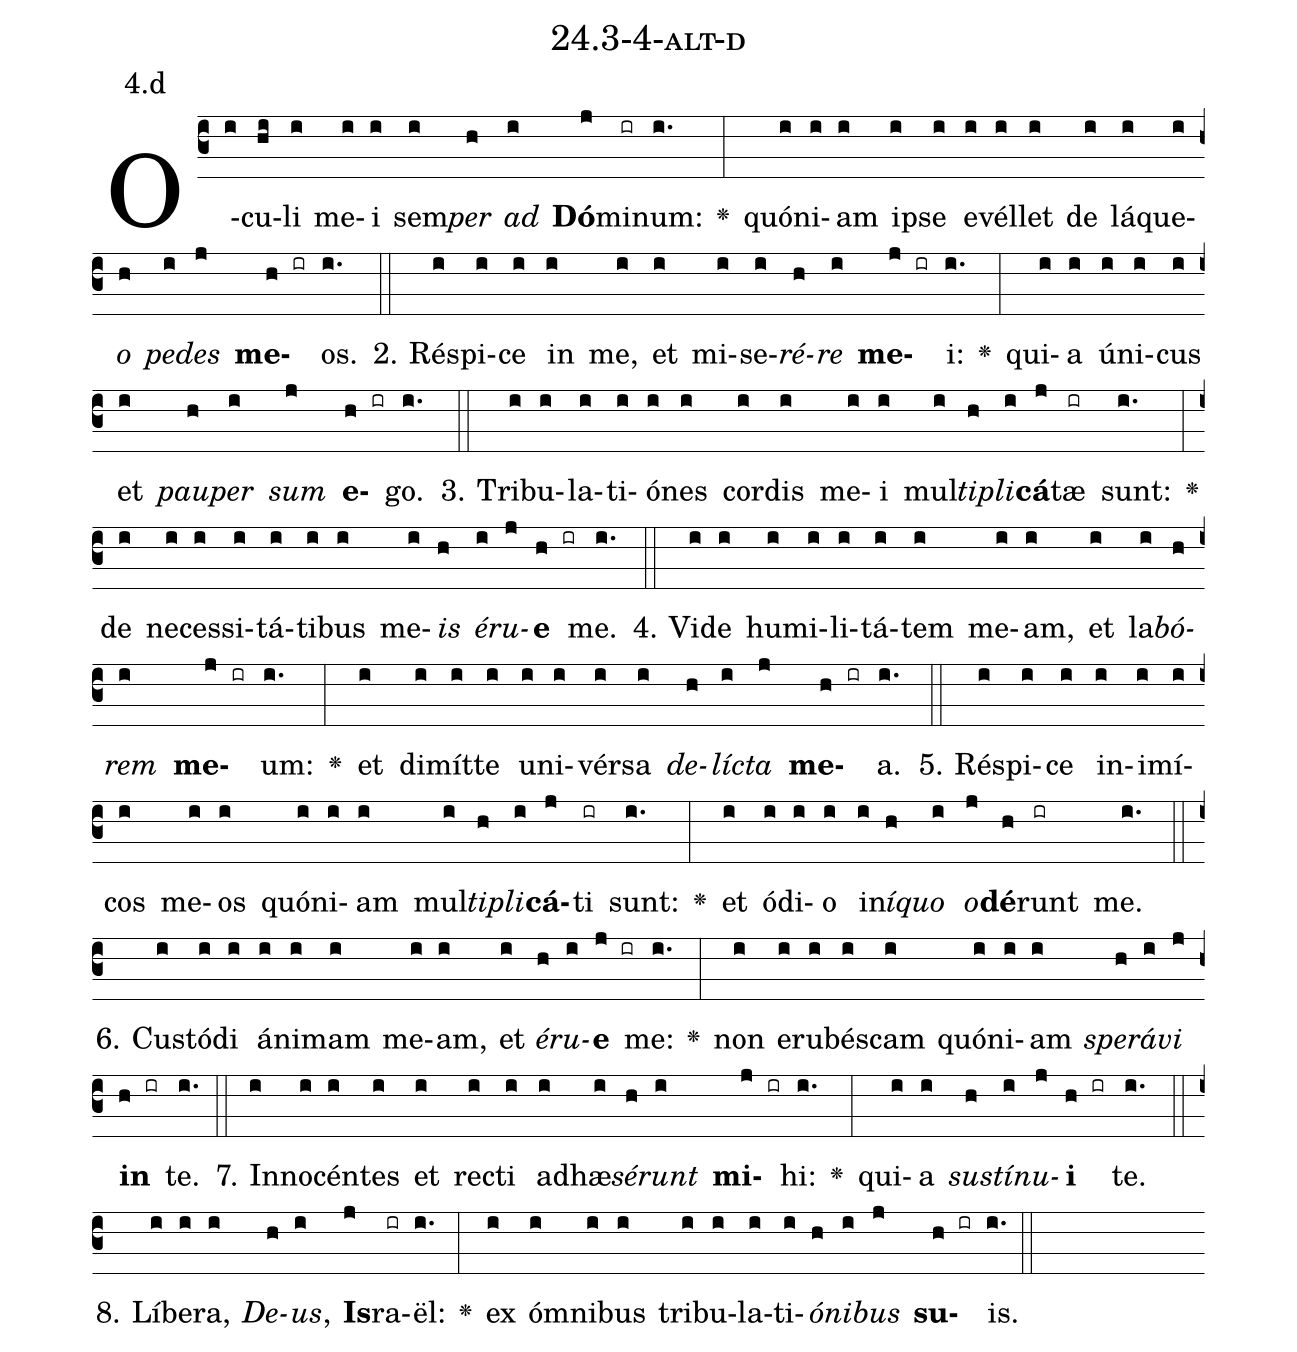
name: 24.3-4-alt-d;
annotation: 4.d;
%%
(c3)O(i)cu(hi)li(i) me(i)i(i) sem(i)<i>per</i>(h) <i>ad</i>(i) <b>Dó</b>(j)mi(ir)num:(i.) <v>\greheightstar</v>(:) quón(i)i(i)am(i) ip(i)se(i) e(i)vél(i)let(i) de(i) lá(i)que(i)<i>o</i>(h) <i>pe</i>(i)<i>des</i>(j) <b>me</b>(h ir)os.(i.) (::)
2. Ré(i)spi(i)ce(i) in(i) me,(i) et(i) mi(i)se(i)<i>ré</i>(h)<i>re</i>(i) <b>me</b>(j ir)i:(i.) <v>\greheightstar</v>(:) qui(i)a(i) ú(i)ni(i)cus(i) et(i) <i>pau</i>(h)<i>per</i>(i) <i>sum</i>(j) <b>e</b>(h ir)go.(i.) (::)
3. Tri(i)bu(i)la(i)ti(i)ó(i)nes(i) cor(i)dis(i) me(i)i(i) mul(i)<i>ti</i>(h)<i>pli</i>(i)<b>cá</b>(j)tæ(ir) sunt:(i.) <v>\greheightstar</v>(:) de(i) ne(i)ces(i)si(i)tá(i)ti(i)bus(i) me(i)<i>is</i>(h) <i>é</i>(i)<i>ru</i>(j)<b>e</b>(h ir) me.(i.) (::)
4. Vi(i)de(i) hu(i)mi(i)li(i)tá(i)tem(i) me(i)am,(i) et(i) la(i)<i>bó</i>(h)<i>rem</i>(i) <b>me</b>(j ir)um:(i.) <v>\greheightstar</v>(:) et(i) di(i)mít(i)te(i) u(i)ni(i)vér(i)sa(i) <i>de</i>(h)<i>líc</i>(i)<i>ta</i>(j) <b>me</b>(h ir)a.(i.) (::)
5. Ré(i)spi(i)ce(i) in(i)i(i)mí(i)cos(i) me(i)os(i) quón(i)i(i)am(i) mul(i)<i>ti</i>(h)<i>pli</i>(i)<b>cá</b>(j)ti(ir) sunt:(i.) <v>\greheightstar</v>(:) et(i) ó(i)di(i)o(i) in(i)<i>í</i>(h)<i>quo</i>(i) <i>o</i>(j)<b>dé</b>(h)runt(ir) me.(i.) (::)
6. Cus(i)tó(i)di(i) á(i)ni(i)mam(i) me(i)am,(i) et(i) <i>é</i>(h)<i>ru</i>(i)<b>e</b>(j ir) me:(i.) <v>\greheightstar</v>(:) non(i) e(i)ru(i)bés(i)cam(i) quón(i)i(i)am(i) <i>spe</i>(h)<i>rá</i>(i)<i>vi</i>(j) <b>in</b>(h ir) te.(i.) (::)
7. In(i)no(i)cén(i)tes(i) et(i) rec(i)ti(i) ad(i)hæ(i)<i>sé</i>(h)<i>runt</i>(i) <b>mi</b>(j ir)hi:(i.) <v>\greheightstar</v>(:) qui(i)a(i) <i>sus</i>(h)<i>tí</i>(i)<i>nu</i>(j)<b>i</b>(h ir) te.(i.) (::)
8. Lí(i)be(i)ra,(i) <i>De</i>(h)<i>us</i>,(i) <b>Is</b>(j)ra(ir)ël:(i.) <v>\greheightstar</v>(:) ex(i) óm(i)ni(i)bus(i) tri(i)bu(i)la(i)ti(i)<i>ó</i>(h)<i>ni</i>(i)<i>bus</i>(j) <b>su</b>(h ir)is.(i.) (::)
